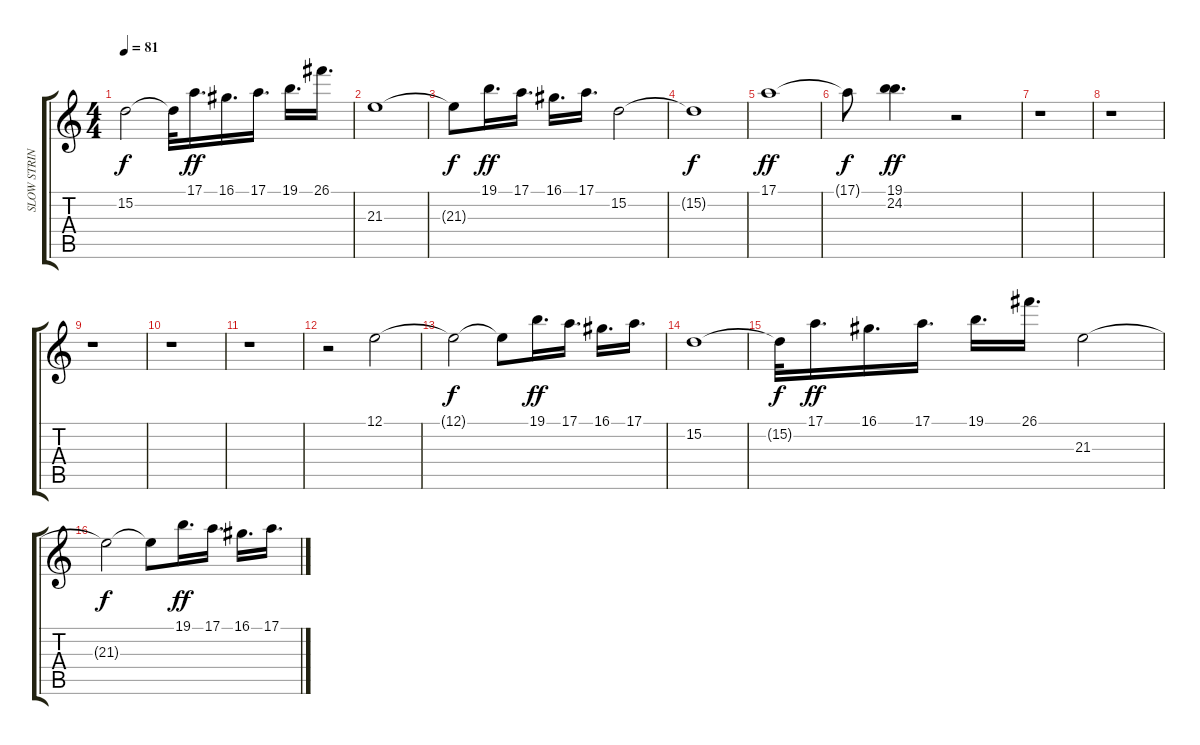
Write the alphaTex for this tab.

\track ("SLOW STRING." "SLOW STRIN") {instrument stringensemble1}
\staff {score tabs}
\tuning (E4 B3 G3 D3 A2 E2) {hide}
\ts (4 4)
\tempo 81
\clef g2
\ks c
15.2{t}.2{dy f} 15.2{t}.32 17.1.16{d dy ff} 16.1.16{d} 17.1.16{d} 19.1.16{d} 26.1.16{d} |
21.3.1 |
21.3{t}.8{dy f} 19.1.16{d dy ff} 17.1.16{d} 16.1.16{d} 17.1.16{d} 15.2.2 |
15.2{t}.1{dy f} |
17.1.1{dy ff} |
17.1{t}.8{dy f} (19.1 24.2).4{d dy ff} r.2 |
r.1 |
r.1 |
r.1 |
r.1 |
r.1 |
r.2 12.1.2 |
12.1{t}.2{dy f} 12.1{t}.8 19.1.16{d dy ff} 17.1.16{d} 16.1.16{d} 17.1.16{d} |
15.2.1 |
15.2{t}.32{dy f} 17.1.16{d dy ff} 16.1.16{d} 17.1.16{d} 19.1.16{d} 26.1.16{d} 21.3.2 |
21.3{t}.2{dy f} 21.3{t}.8 19.1.16{d dy ff} 17.1.16{d} 16.1.16{d} 17.1.16{d}
